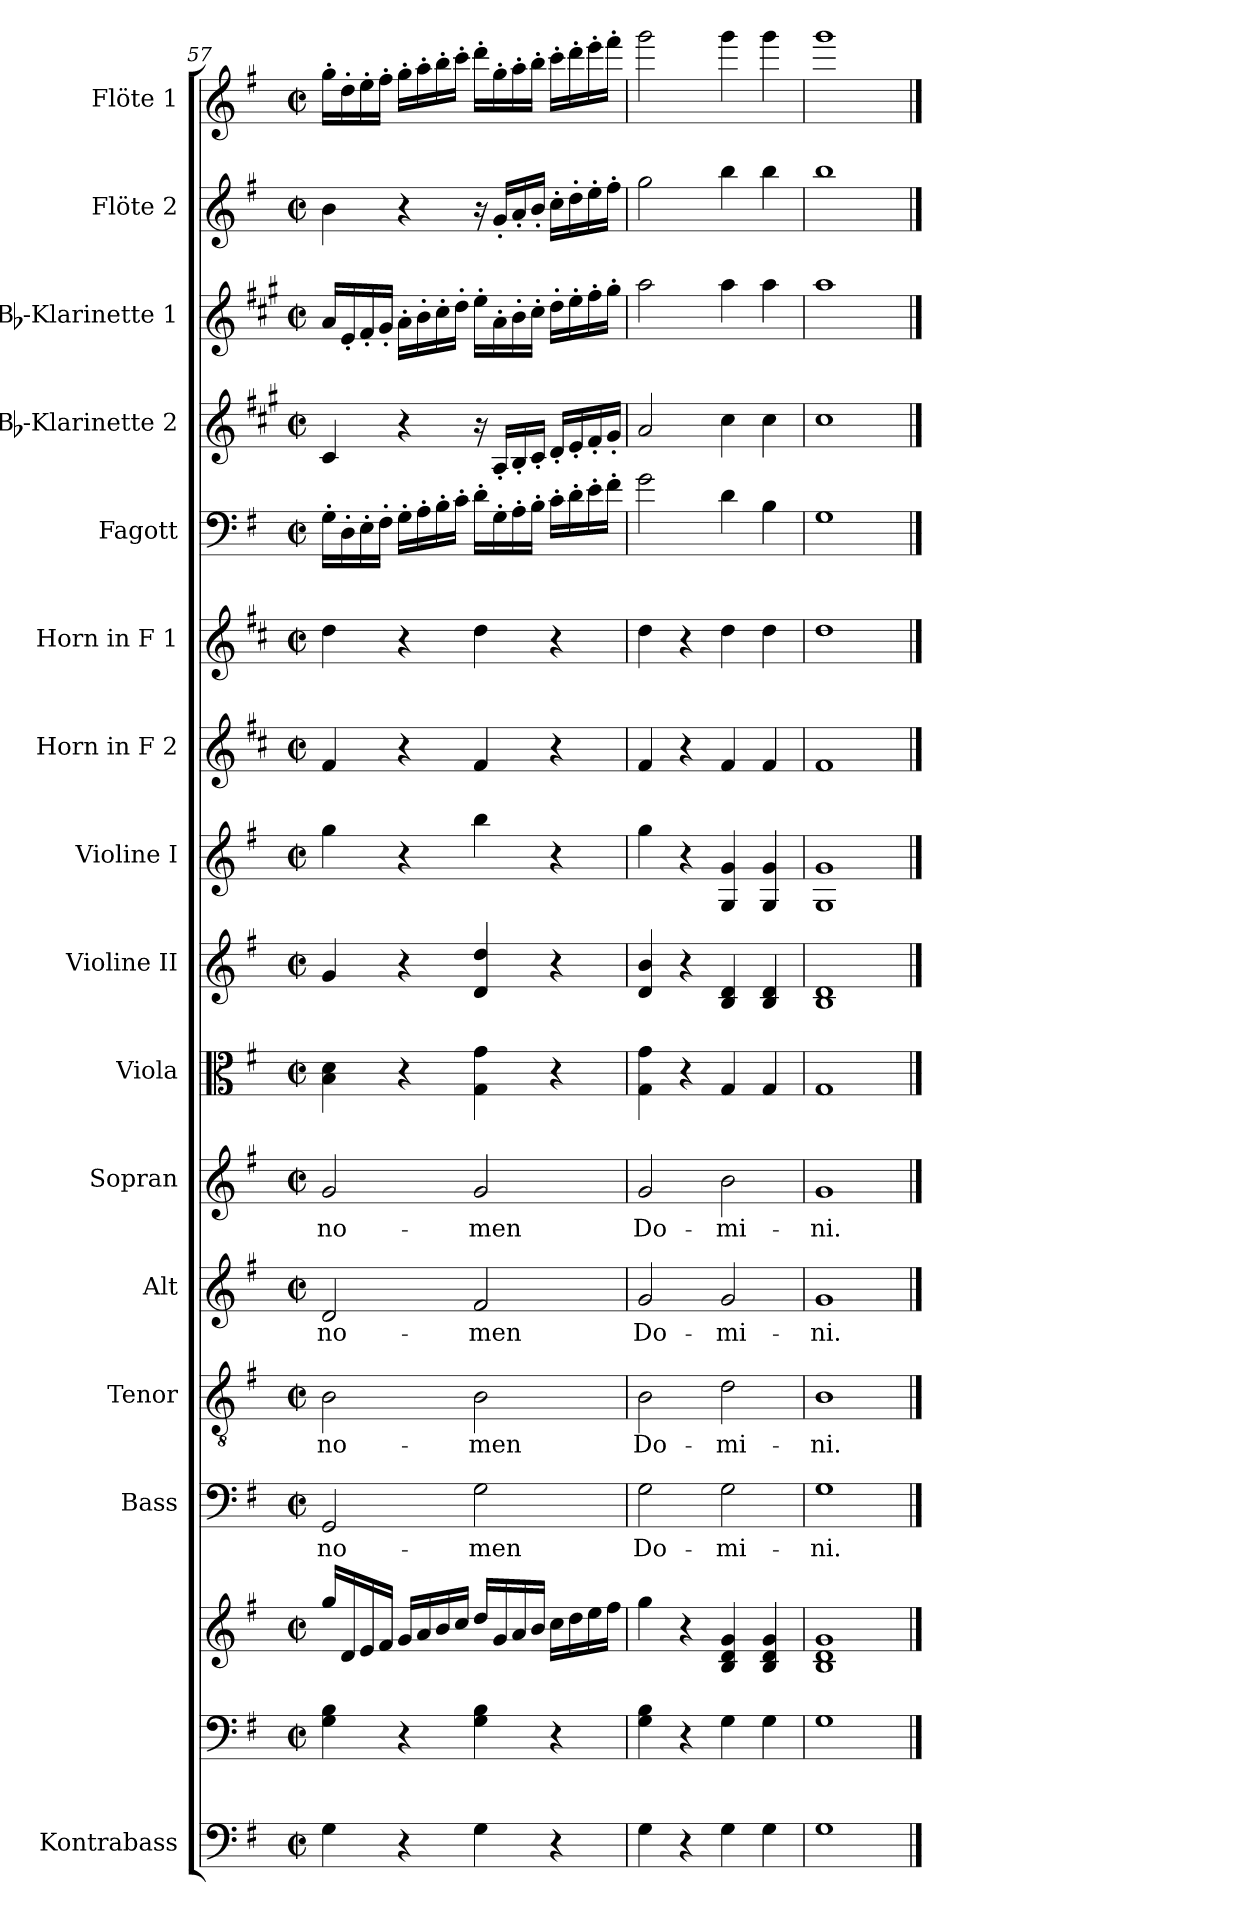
**kern	**kern	**kern	**kern	**text	**kern	**text	**kern	**text	**kern	**text	**kern	**kern	**kern	**kern	**kern	**kern	**kern	**kern	**kern	**kern
*part16	*part15	*part15	*part14	*part14	*part13	*part13	*part12	*part12	*part11	*part11	*part10	*part9	*part8	*part7	*part6	*part5	*part4	*part3	*part2	*part1
*staff17	*staff16	*staff15	*staff14	*staff14	*staff13	*staff13	*staff12	*staff12	*staff11	*staff11	*staff10	*staff9	*staff8	*staff7	*staff6	*staff5	*staff4	*staff3	*staff2	*staff1
*I"Kontrabass	*	*	*I"Bass	*	*I"Tenor	*	*I"Alt	*	*I"Sopran	*	*I"Viola	*I"Violine II	*I"Violine I	*I"Horn in F 2	*I"Horn in F 1	*I"Fagott	*I"Bb-Klarinette 2	*I"Bb-Klarinette 1	*I"Flöte 2	*I"Flöte 1
*I'Kb.	*	*	*I'B.	*	*I'T.	*	*I'A.	*	*I'S.	*	*I'Vla.	*I'Vl. II	*I'Vl. I	*	*	*I'Fg.	*I'Bb Kl. 2	*I'Bb Kl. 1	*I'Fl. 2	*I'Fl. 1
*clefF4	*clefF4	*clefG2	*clefF4	*	*clefGv2	*	*clefG2	*	*clefG2	*	*clefC3	*clefG2	*clefG2	*clefG2	*clefG2	*clefF4	*clefG2	*clefG2	*clefG2	*clefG2
*ITrd7c12	*	*	*	*	*	*	*	*	*	*	*	*	*	*ITrd4c7	*ITrd4c7	*	*ITrd1c2	*ITrd1c2	*	*
*k[f#]	*k[f#]	*k[f#]	*k[f#]	*	*k[f#]	*	*k[f#]	*	*k[f#]	*	*k[f#]	*k[f#]	*k[f#]	*k[f#]	*k[f#]	*k[f#]	*k[f#]	*k[f#]	*k[f#]	*k[f#]
*G:	*G:	*G:	*G:	*	*G:	*	*G:	*	*G:	*	*G:	*G:	*G:	*G:	*G:	*G:	*G:	*G:	*G:	*G:
*M2/2	*M2/2	*M2/2	*M2/2	*	*M2/2	*	*M2/2	*	*M2/2	*	*M2/2	*M2/2	*M2/2	*M2/2	*M2/2	*M2/2	*M2/2	*M2/2	*M2/2	*M2/2
*met(c|)	*met(c|)	*met(c|)	*met(c|)	*	*met(c|)	*	*met(c|)	*	*met(c|)	*	*met(c|)	*met(c|)	*met(c|)	*met(c|)	*met(c|)	*met(c|)	*met(c|)	*met(c|)	*met(c|)	*met(c|)
=57	=57	=57	=57	=57	=57	=57	=57	=57	=57	=57	=57	=57	=57	=57	=57	=57	=57	=57	=57	=57
!	!	!	!	!LO:LY:b	!	!LO:LY:b	!	!LO:LY:b	!	!LO:LY:b	!	!	!	!	!	!	!	!	!	!
4GG\	4G\ 4B\	16gg/LL	2GG/	no-	2B\	no-	2d/	no-	2g/	no-	4B\ 4d\	4g/	4gg\	4B/	4g\	16G'>\LL	4B/	16g/LL	4b\	16gg'>\LL
.	.	16d/	.	.	.	.	.	.	.	.	.	.	.	.	.	16D'>\	.	16d'</	.	16dd'>\
.	.	16e/	.	.	.	.	.	.	.	.	.	.	.	.	.	16E'>\	.	16e'</	.	16ee'>\
.	.	16f#/JJ	.	.	.	.	.	.	.	.	.	.	.	.	.	16F#'>\JJ	.	16f#'</JJ	.	16ff#'>\JJ
4r	4r	16g/LL	.	.	.	.	.	.	.	.	4r	4r	4r	4r	4r	16G'>\LL	4r	16g'>\LL	4r	16gg'>\LL
.	.	16a/	.	.	.	.	.	.	.	.	.	.	.	.	.	16A'>\	.	16a'>\	.	16aa'>\
.	.	16b/	.	.	.	.	.	.	.	.	.	.	.	.	.	16B'>\	.	16b'>\	.	16bb'>\
.	.	16cc/JJ	.	.	.	.	.	.	.	.	.	.	.	.	.	16c'>\JJ	.	16cc'>\JJ	.	16ccc'>\JJ
!	!	!	!	!LO:LY:b	!	!LO:LY:b	!	!LO:LY:b	!	!LO:LY:b	!	!	!	!	!	!	!	!	!	!
4GG\	4G\ 4B\	16dd/LL	2G\	-men	2B\	-men	2f#/	-men	2g/	-men	4G\ 4g\	4d/ 4dd/	4bb\	4B/	4g\	16d'>\LL	16r	16dd'>\LL	16r	16ddd'>\LL
.	.	16g/	.	.	.	.	.	.	.	.	.	.	.	.	.	16G'>\	16G'</LL	16g'>\	16g'</LL	16gg'>\
.	.	16a/	.	.	.	.	.	.	.	.	.	.	.	.	.	16A'>\	16A'</	16a'>\	16a'</	16aa'>\
.	.	16b/JJ	.	.	.	.	.	.	.	.	.	.	.	.	.	16B'>\JJ	16B'</JJ	16b'>\JJ	16b'</JJ	16bb'>\JJ
4r	4r	16cc\LL	.	.	.	.	.	.	.	.	4r	4r	4r	4r	4r	16c'>\LL	16c'</LL	16cc'>\LL	16cc'>\LL	16ccc'>\LL
.	.	16dd\	.	.	.	.	.	.	.	.	.	.	.	.	.	16d'>\	16d'</	16dd'>\	16dd'>\	16ddd'>\
.	.	16ee\	.	.	.	.	.	.	.	.	.	.	.	.	.	16e'>\	16e'</	16ee'>\	16ee'>\	16eee'>\
.	.	16ff#\JJ	.	.	.	.	.	.	.	.	.	.	.	.	.	16f#'>\JJ	16f#'</JJ	16ff#'>\JJ	16ff#'>\JJ	16fff#'>\JJ
=58	=58	=58	=58	=58	=58	=58	=58	=58	=58	=58	=58	=58	=58	=58	=58	=58	=58	=58	=58	=58
!	!	!	!	!LO:LY:b	!	!LO:LY:b	!	!LO:LY:b	!	!LO:LY:b	!	!	!	!	!	!	!	!	!	!
4GG\	4G\ 4B\	4gg\	2G\	Do-	2B\	Do-	2g/	Do-	2g/	Do-	4G\ 4g\	4d/ 4b/	4gg\	4B/	4g\	2g\	2g/	2gg\	2gg\	2ggg\
4r	4r	4r	.	.	.	.	.	.	.	.	4r	4r	4r	4r	4r	.	.	.	.	.
!	!	!	!	!LO:LY:b	!	!LO:LY:b	!	!LO:LY:b	!	!LO:LY:b	!	!	!	!	!	!	!	!	!	!
4GG\	4G\	4B/ 4d/ 4g/	2G\	-mi-	2d\	-mi-	2g/	-mi-	2b\	-mi-	4G/	4B/ 4d/	4G/ 4g/	4B/	4g\	4d\	4b\	4gg\	4bb\	4ggg\
4GG\	4G\	4B/ 4d/ 4g/	.	.	.	.	.	.	.	.	4G/	4B/ 4d/	4G/ 4g/	4B/	4g\	4B\	4b\	4gg\	4bb\	4ggg\
=59	=59	=59	=59	=59	=59	=59	=59	=59	=59	=59	=59	=59	=59	=59	=59	=59	=59	=59	=59	=59
!	!	!	!	!LO:LY:b	!	!LO:LY:b	!	!LO:LY:b	!	!LO:LY:b	!	!	!	!	!	!	!	!	!	!
1GG	1G	1B 1d 1g	1G	-ni.	1B	-ni.	1g	-ni.	1g	-ni.	1G	1B 1d	1G 1g	1B	1g	1G	1b	1gg	1bb	1ggg
==	==	==	==	==	==	==	==	==	==	==	==	==	==	==	==	==	==	==	==	==
*-	*-	*-	*-	*-	*-	*-	*-	*-	*-	*-	*-	*-	*-	*-	*-	*-	*-	*-	*-	*-
